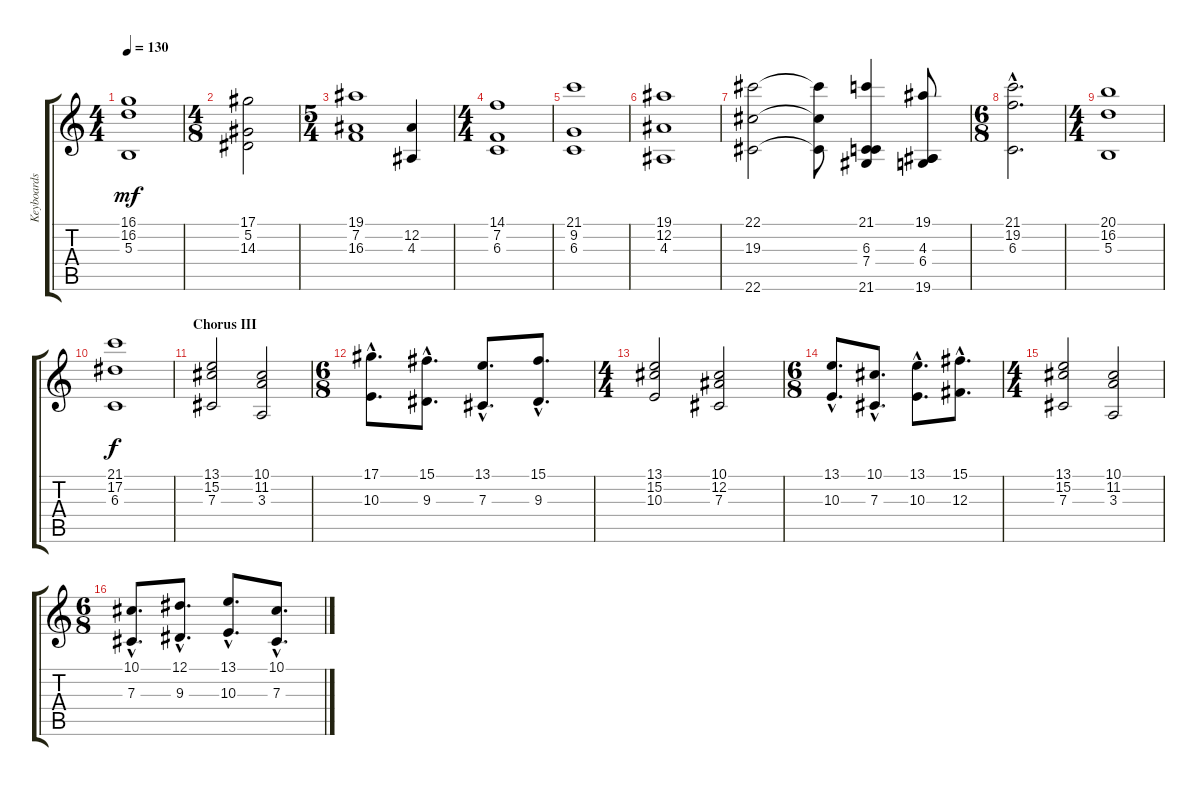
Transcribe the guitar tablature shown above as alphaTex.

\track ("Keyboards" "Keyboards") {instrument stringensemble1}
\staff {score tabs}
\tuning (Eb4 Bb3 Gb3 Db3 Ab2 Eb2) {hide}
\ts (4 4)
\tempo 130
\clef g2
\ks c
(16.1 16.2 5.3).1{dy mf} |
\ts (4 8)
(17.1 5.2 14.3).2 |
\ts (5 4)
(19.1 7.2 16.3).1 (12.2 4.3).4 |
\ts (4 4)
(14.1 7.2 6.3).1 |
(21.1 9.2 6.3).1 |
(19.1 12.2 4.3).1 |
(22.1 19.3 22.6).2 (22.1{t} 19.3{t} 22.6{t}).8 (21.1 6.3 7.4 21.6).4 (19.1 4.3 6.4 19.6).8 |
\ts (6 8)
(21.1{hac} 19.2{hac} 6.3{hac}).2{d} |
\ts (4 4)
(20.1 16.2 5.3).1 |
(21.1 17.2 6.3).1{dy f} |
\section ("" "Chorus III")
(13.1 15.2 7.3).2{instrument stringensemble1} (10.1 11.2 3.3).2 |
\ts (6 8)
(17.1{hac} 10.3{hac}).8{d} (15.1{hac} 9.3{hac}).8{d} (13.1{hac} 7.3{hac}).8{d} (15.1{hac} 9.3{hac}).8{d} |
\ts (4 4)
(13.1 15.2 10.3).2 (10.1 12.2 7.3).2 |
\ts (6 8)
(13.1{hac} 10.3{hac}).8{d} (10.1{hac} 7.3{hac}).8{d} (13.1{hac} 10.3{hac}).8{d} (15.1{hac} 12.3{hac}).8{d} |
\ts (4 4)
(13.1 15.2 7.3).2 (10.1 11.2 3.3).2 |
\ts (6 8)
(10.1{hac} 7.3{hac}).8{d} (12.1{hac} 9.3{hac}).8{d} (13.1{hac} 10.3{hac}).8{d} (10.1{hac} 7.3{hac}).8{d}
